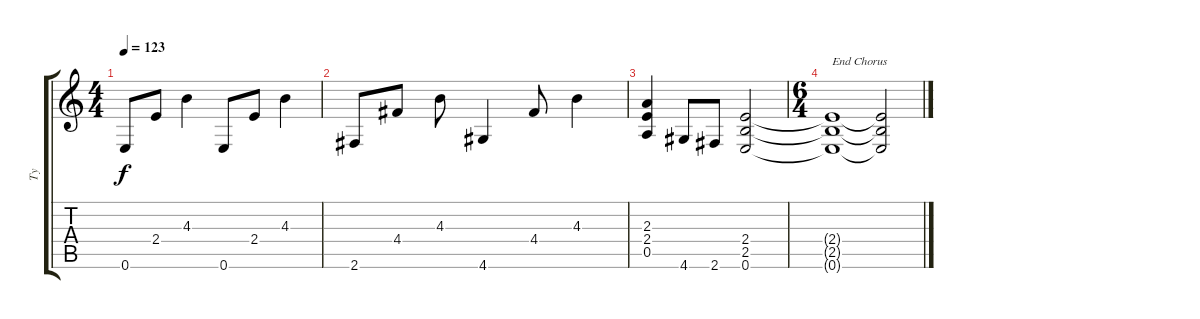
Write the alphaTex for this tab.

\track ("Ty" "Ty") {instrument electricguitarclean}
\staff {score tabs}
\tuning (E4 B3 G3 D3 A2 E2) {hide}
\ts (4 4)
\tempo 123
\clef g2
\ks c
0.6.8{dy f} 2.4.8 4.3.4 0.6.8 2.4.8 4.3.4 |
2.6.8 4.4.8 4.3.8 4.6.4 4.4.8 4.3.4 |
(2.3 2.4 0.5).4 4.6.8 2.6.8 (2.4 2.5 0.6).2 |
\ts (6 4)
(2.4{t} 2.5{t} 0.6{t}).1{txt "End Chorus"} (2.4{t} 2.5{t} 0.6{t}).2
